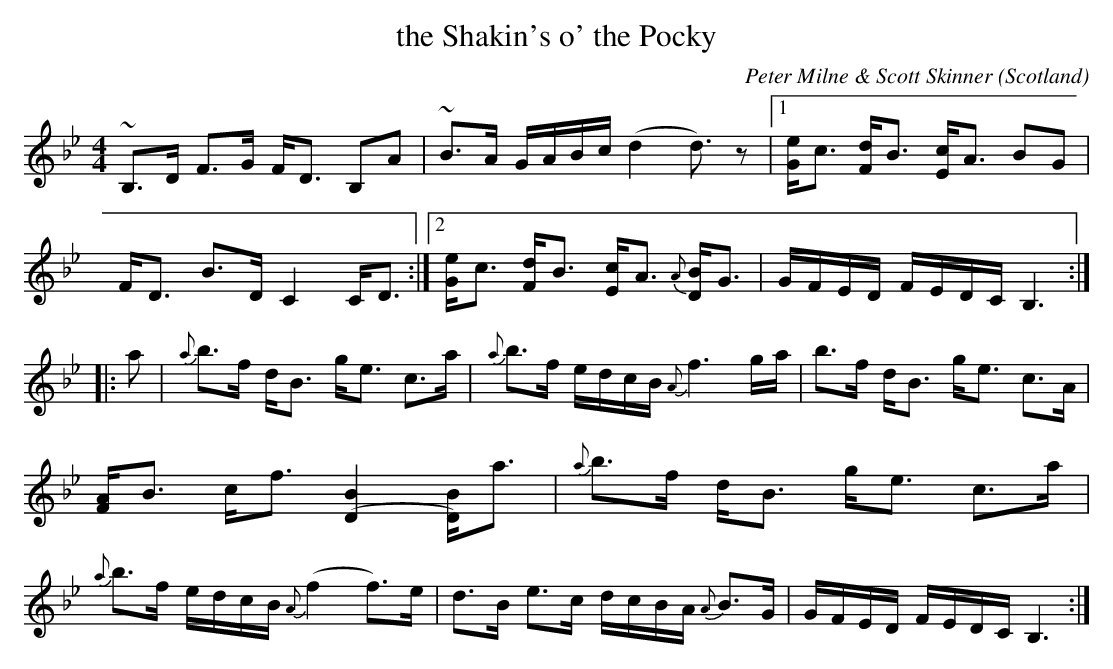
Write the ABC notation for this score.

X:1
T:the Shakin's o' the Pocky
C:Peter Milne & Scott Skinner
M:4/4
O:Scotland
K:Bb major
~B,>D F>G F<D B,A|~B>A G/A/B/c/ (d2 d3/2)z|1\
 [e/G/]c3/ [d/F/]B3/ [c/E/]A3/ BG|F<D B>D C2 C<D :|2\
 [e/G/]c3/ [d/F/]B3/ [c/E/]A3/ {A}[B/D/]G3/|\
 G/F/E/D/ F/E/D/C/ B,3 ::\
a|\
{a}b>f d<B g<e c>a|{a}b>f e/d/c/B/ {A}f3g/a/|\
b>f d<B g<e c>A|[A/F/]B3/ c<f [B2(D2] [D/)B/]a3/|\
{a}b>f d<B g<e c>a|{a}b>f e/d/c/B/ {A}(f2 f)>e|\
d>B e>c d/c/B/A/ {A}B>G|\
G/F/E/D/ F/E/D/C/ B,3:|
